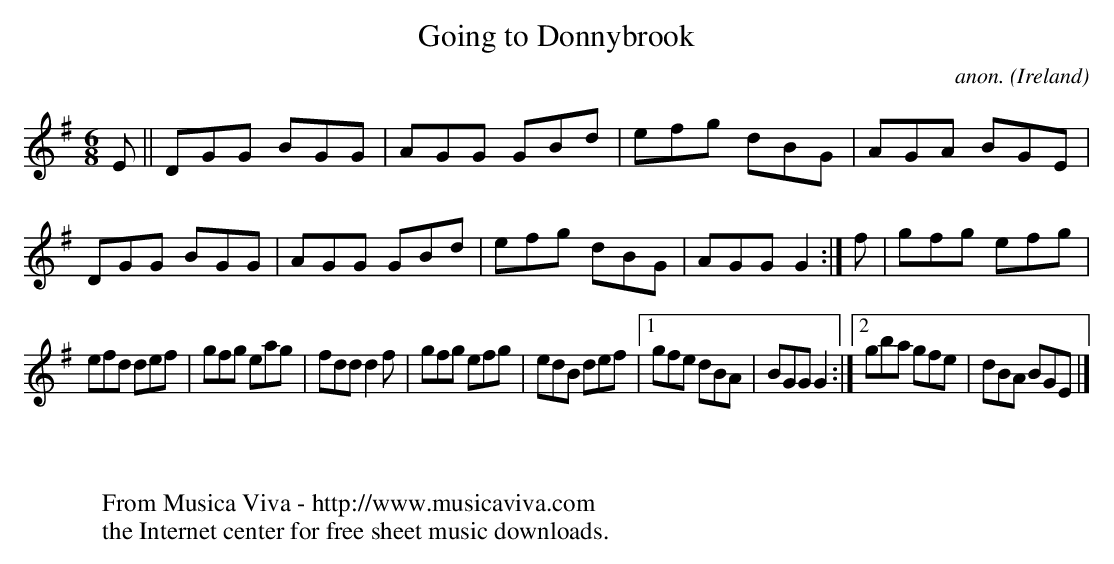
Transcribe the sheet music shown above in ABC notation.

X:1
T:Going to Donnybrook
C:anon.
O:Ireland
M:6/8
L:1/8
K:G
EW||DGG BGG|AGG GBd|efg dBG|AGA BGE|DGG BGG|AGG GBd|efg dBG|AGG G2:|f|gfg efg|
efd def|gfg eag|fdd d2f|gfg efg|edB def|[1gfe dBA|BGG G2:|[2gba gfe|dBA BGEW|]
W:
W:
W: From Musica Viva - http://www.musicaviva.com
W: the Internet center for free sheet music downloads.
